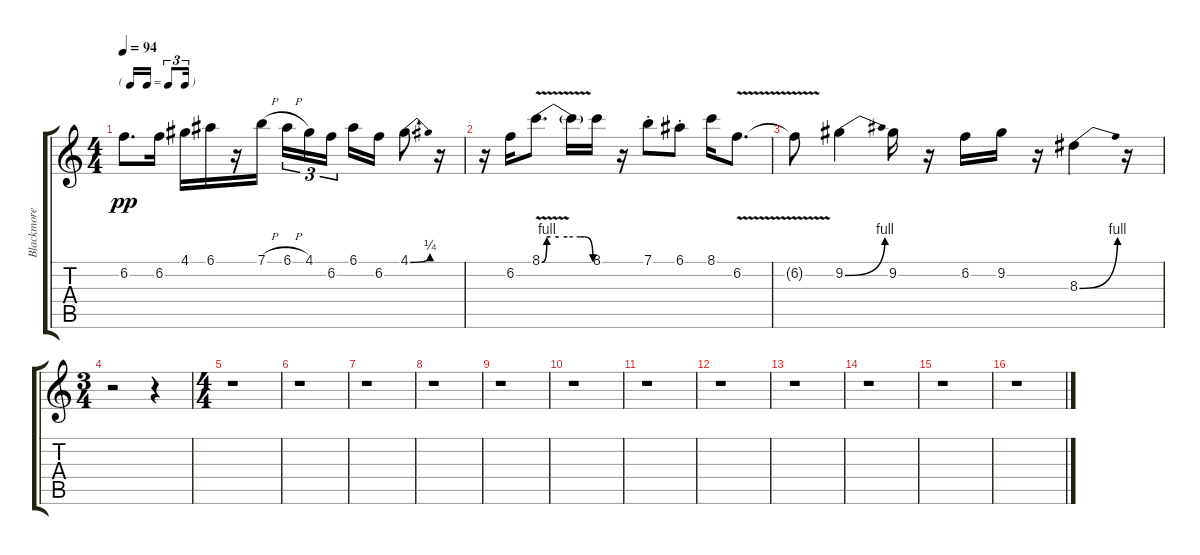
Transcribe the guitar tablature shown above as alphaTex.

\track ("Blackmore Intro" "Blackmore ") {instrument electricguitarjazz}
\staff {score tabs}
\tuning (E4 B3 G3 D3 A2 E2) {hide}
\ts (4 4)
\tf triplet16th
\tempo 94
\clef g2
\ks c
6.2{t}.8{d dy pp} 6.2.16 4.1.16 6.1.16 r.16 7.1{h}.16 6.1{h}.16{tu (3 2)} 4.1.16{tu (3 2)} 6.2.16{tu (3 2) beam splitsecondary} 6.1.16 6.2.16 4.1{be (bend 0 0 60 1)}.8{d} r.16 |
r.16 6.2.16 8.1{be (custom 0 0 6 4 10 4 20 4 30 4 45 4 50 4 60 0) v}.8{d} 8.1{t}.16 8.1.16 r.16 7.1{st}.8 6.1{st}.8 8.1.16 6.2{v}.8{d} |
6.2{t}.8 9.2{be (bend 0 0 60 4)}.4 9.2.16 r.16 6.2.16 9.2.16 r.16 8.3{be (bend 0 0 60 4)}.4 r.16 |
\ts (3 4)
r.2 r.4 |
\ts (4 4)
r.1 |
r.1 |
r.1 |
r.1 |
r.1 |
r.1 |
r.1 |
r.1 |
r.1 |
r.1 |
r.1 |
r.1
